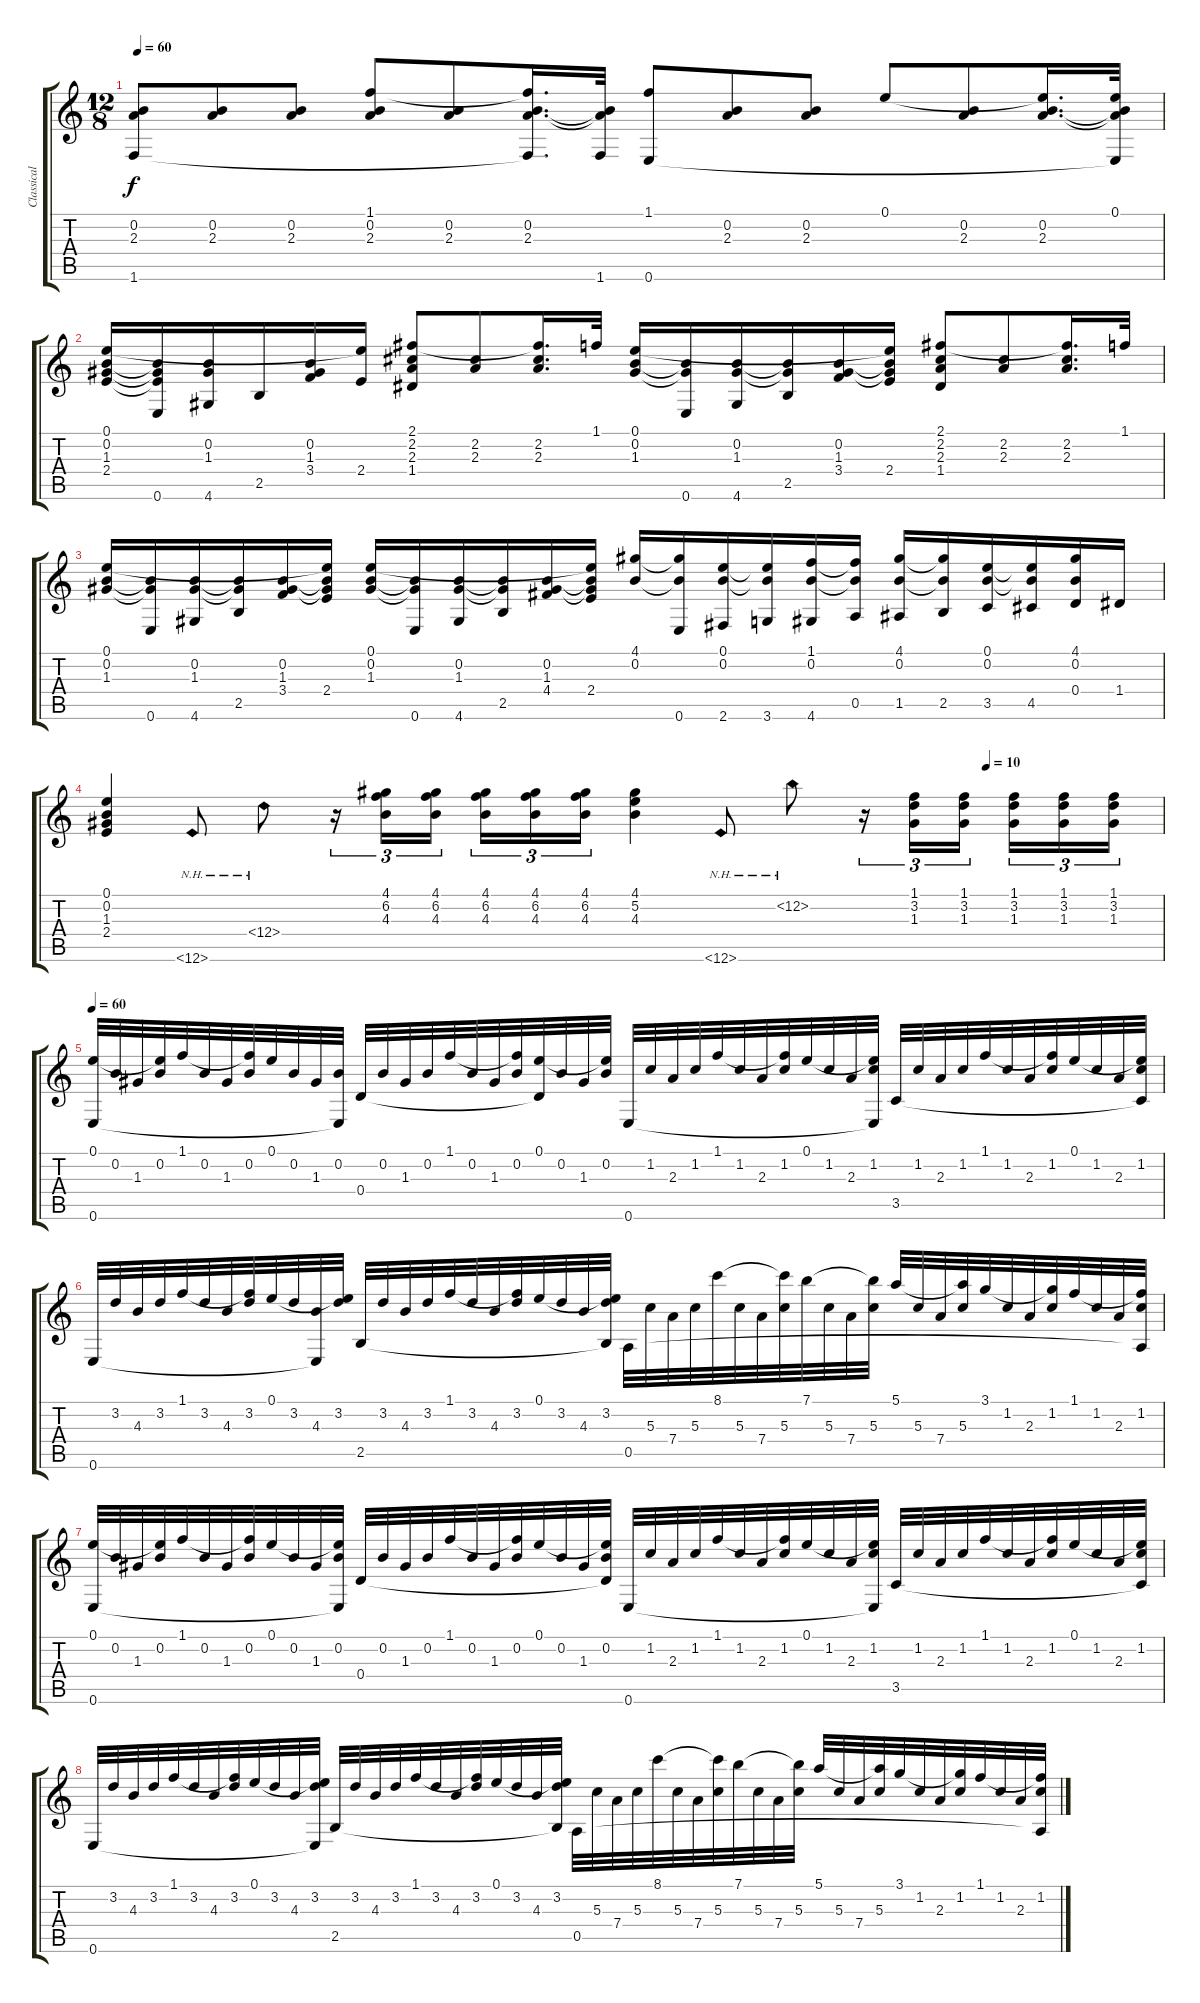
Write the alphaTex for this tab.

\track ("Classical Guitar" "Classical ") {instrument acousticguitarnylon}
\staff {score tabs}
\tuning (E4 B3 G3 D3 A2 E2) {hide}
\ts (12 8)
\tempo 60
\clef g2
\ks c
(0.2 2.3 1.6).8{dy f} (0.2 2.3).8 (0.2 2.3).8 (1.1 0.2 2.3).8 (0.2 2.3).8 (1.1{t} 0.2 2.3 1.6{t}).16{d} (0.2{t} 2.3{t} 1.6).32 (1.1 0.6).8 (0.2 2.3).8 (0.2 2.3).8 0.1.8 (0.2 2.3).8 (0.1{t} 0.2 2.3).16{d} (0.1 0.2{t} 2.3{t} 0.6{t}).32 |
(0.1 0.2 1.3 2.4).16 (0.2{t} 1.3{t} 2.4{t} 0.6).16 (0.2 1.3 4.6).16 2.5.16 (0.2 1.3 3.4).16 (0.1{t} 2.4).16 (2.1 2.2 2.3 1.4).8 (2.2 2.3).8 (2.1{t} 2.2 2.3).16{d} 1.1.32 (0.1 0.2 1.3).16 (0.2{t} 1.3{t} 0.6).16 (0.2 1.3 4.6).16 (0.2{t} 1.3{t} 2.5).16 (0.2 1.3 3.4).16 (0.1{t} 0.2{t} 1.3{t} 2.4).16 (2.1 2.2 2.3 1.4).8 (2.2 2.3).8 (2.1{t} 2.2 2.3).16{d} 1.1.32 |
(0.1 0.2 1.3).16 (0.2{t} 1.3{t} 0.6).16 (0.2 1.3 4.6).16 (0.2{t} 1.3{t} 2.5).16 (0.2 1.3 3.4).16 (0.1{t} 0.2{t} 1.3{t} 2.4).16 (0.1 0.2 1.3).16 (0.2{t} 1.3{t} 0.6).16 (0.2 1.3 4.6).16 (0.2{t} 1.3{t} 2.5).16 (0.2 1.3 4.4).16 (0.1{t} 0.2{t} 1.3{t} 2.4).16 (4.1 0.2).16 (4.1{t} 0.2{t} 0.6).16 (0.1 0.2 2.6).16 (0.1{t} 0.2{t} 3.6).16 (1.1 0.2 4.6).16 (1.1{t} 0.2{t} 0.5).16 (4.1 0.2 1.5).16 (4.1{t} 0.2{t} 2.5).16 (0.1 0.2 3.5).16 (0.1{t} 0.2{t} 4.5).16 (4.1 0.2 0.4).16 1.4.16 |
\tempo (10 0.8333333333333334)
(0.1 0.2 1.3 2.4).4 12.6{nh}.8 12.4{nh}.8 r.16{tu (3 2)} (4.1 6.2 4.3).16{tu (3 2)} (4.1 6.2 4.3).16{tu (3 2) beam splitsecondary} (4.1 6.2 4.3).16{tu (3 2)} (4.1 6.2 4.3).16{tu (3 2)} (4.1 6.2 4.3).16{tu (3 2)} (4.1 5.2 4.3).4 12.6{nh}.8 12.2{nh}.8 r.16{tu (3 2)} (1.1 3.2 1.3).16{tu (3 2)} (1.1 3.2 1.3).16{tu (3 2) beam splitsecondary} (1.1 3.2 1.3).16{tu (3 2)} (1.1 3.2 1.3).16{tu (3 2)} (1.1 3.2 1.3).16{tu (3 2)} |
\tempo 60
(0.1 0.6).32 0.2.32 1.3.32 (0.1{t} 0.2).32 1.1.32 0.2.32 1.3.32 (1.1{t} 0.2).32 0.1.32 0.2.32 1.3.32 (0.2 0.6{t}).32 0.4.32 0.2.32 1.3.32 0.2.32 1.1.32 0.2.32 1.3.32 (1.1{t} 0.2).32 (0.1 0.4{t}).32 0.2.32 1.3.32 (0.1{t} 0.2).32 0.6.32 1.2.32 2.3.32 1.2.32 1.1.32 1.2.32 2.3.32 (1.1{t} 1.2).32 0.1.32 1.2.32 2.3.32 (0.1{t} 1.2 0.6{t}).32 3.5.32 1.2.32 2.3.32 1.2.32 1.1.32 1.2.32 2.3.32 (1.1{t} 1.2).32 0.1.32 1.2.32 2.3.32 (0.1{t} 1.2 3.5{t}).32 |
0.6.32 3.2.32 4.3.32 3.2.32 1.1.32 3.2.32 4.3.32 (1.1{t} 3.2).32 0.1.32 3.2.32 (4.3 0.6{t}).32 (0.1{t} 3.2).32 2.5.32 3.2.32 4.3.32 3.2.32 1.1.32 3.2.32 4.3.32 (1.1{t} 3.2).32 0.1.32 3.2.32 4.3.32 (0.1{t} 3.2 2.5{t}).32 0.5.32 5.3.32 7.4.32 5.3.32 8.1.32 5.3.32 7.4.32 (8.1{t} 5.3).32 7.1.32 5.3.32 7.4.32 (7.1{t} 5.3).32 5.1.32 5.3.32 7.4.32 (5.1{t} 5.3).32 3.1.32 1.2.32 2.3.32 (3.1{t} 1.2).32 1.1.32 1.2.32 2.3.32 (1.1{t} 1.2 0.5{t}).32 |
(0.1 0.6).32 0.2.32 1.3.32 (0.1{t} 0.2).32 1.1.32 0.2.32 1.3.32 (1.1{t} 0.2).32 0.1.32 0.2.32 1.3.32 (0.1{t} 0.2 0.6{t}).32 0.4.32 0.2.32 1.3.32 0.2.32 1.1.32 0.2.32 1.3.32 (1.1{t} 0.2).32 0.1.32 0.2.32 1.3.32 (0.1{t} 0.2 0.4{t}).32 0.6.32 1.2.32 2.3.32 1.2.32 1.1.32 1.2.32 2.3.32 (1.1{t} 1.2).32 0.1.32 1.2.32 2.3.32 (0.1{t} 1.2 0.6{t}).32 3.5.32 1.2.32 2.3.32 1.2.32 1.1.32 1.2.32 2.3.32 (1.1{t} 1.2).32 0.1.32 1.2.32 2.3.32 (0.1{t} 1.2 3.5{t}).32 |
0.6.32 3.2.32 4.3.32 3.2.32 1.1.32 3.2.32 4.3.32 (1.1{t} 3.2).32 0.1.32 3.2.32 4.3.32 (0.1{t} 3.2 0.6{t}).32 2.5.32 3.2.32 4.3.32 3.2.32 1.1.32 3.2.32 4.3.32 (1.1{t} 3.2).32 0.1.32 3.2.32 4.3.32 (0.1{t} 3.2 2.5{t}).32 0.5.32 5.3.32 7.4.32 5.3.32 8.1.32 5.3.32 7.4.32 (8.1{t} 5.3).32 7.1.32 5.3.32 7.4.32 (7.1{t} 5.3).32 5.1.32 5.3.32 7.4.32 (5.1{t} 5.3).32 3.1.32 1.2.32 2.3.32 (3.1{t} 1.2).32 1.1.32 1.2.32 2.3.32 (1.1{t} 1.2 0.5{t}).32
